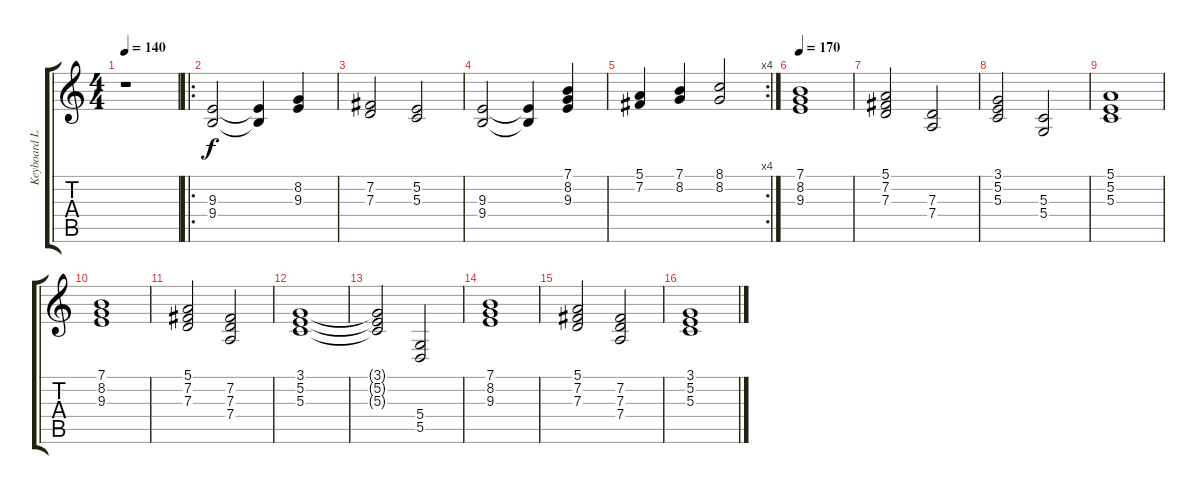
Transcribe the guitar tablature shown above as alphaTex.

\track ("Keyboard Lead" "Keyboard L") {instrument stringensemble1}
\staff {score tabs}
\tuning (E4 B3 G3 D3 A2 E2) {hide}
\ts (4 4)
\tempo 140
\clef g2
\ks c
r.1{dy f} |
\ro
(9.3 9.4).2 (9.3{t} 9.4{t}).4 (8.2 9.3).4 |
(7.2 7.3).2 (5.2 5.3).2 |
(9.3 9.4).2 (9.3{t} 9.4{t}).4 (7.1 8.2 9.3).4 |
\rc 4
(5.1 7.2).4 (7.1 8.2).4 (8.1 8.2).2 |
\tempo 170
(7.1 8.2 9.3).1 |
(5.1 7.2 7.3).2 (7.3 7.4).2 |
(3.1 5.2 5.3).2 (5.3 5.4).2 |
(5.1 5.2 5.3).1 |
(7.1 8.2 9.3).1 |
(5.1 7.2 7.3).2 (7.2 7.3 7.4).2 |
(3.1 5.2 5.3).1 |
(3.1{t} 5.2{t} 5.3{t}).2 (5.4 5.5).2 |
(7.1 8.2 9.3).1 |
(5.1 7.2 7.3).2 (7.2 7.3 7.4).2 |
(3.1 5.2 5.3).1
